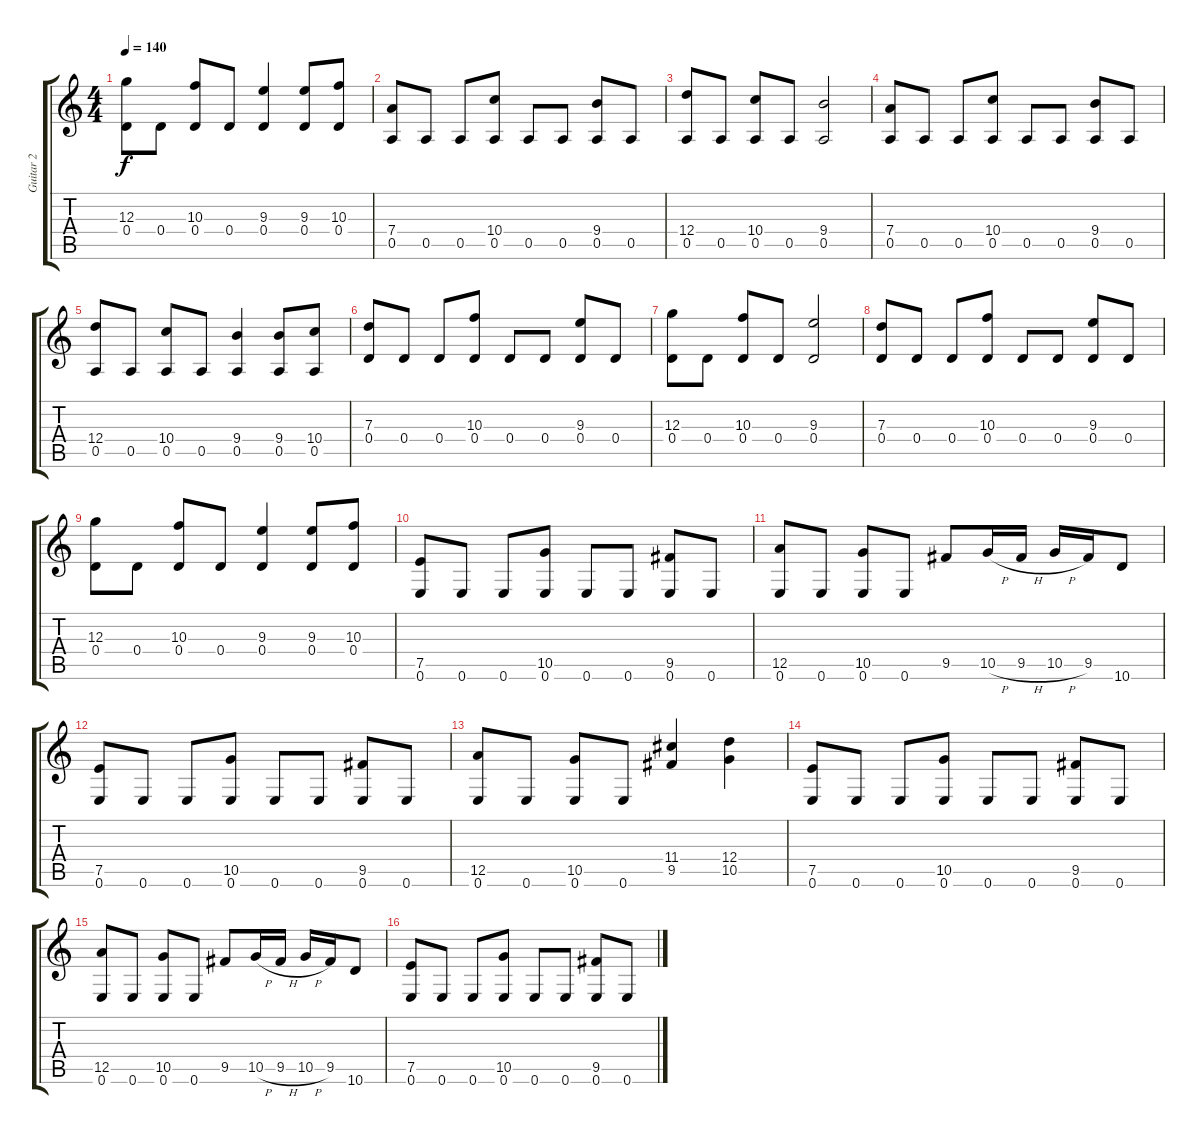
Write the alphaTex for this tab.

\track ("Guitar 2" "Guitar 2") {instrument distortionguitar}
\staff {score tabs}
\tuning (E4 B3 G3 D3 A2 E2) {hide}
\ts (4 4)
\tempo 140
\clef g2
\ks c
(12.3 0.4).8{dy f} 0.4.8 (10.3 0.4).8 0.4.8 (9.3 0.4).4 (9.3 0.4).8 (10.3 0.4).8 |
(7.4 0.5).8 0.5.8 0.5.8 (10.4 0.5).8 0.5.8 0.5.8 (9.4 0.5).8 0.5.8 |
(12.4 0.5).8 0.5.8 (10.4 0.5).8 0.5.8 (9.4 0.5).2 |
(7.4 0.5).8 0.5.8 0.5.8 (10.4 0.5).8 0.5.8 0.5.8 (9.4 0.5).8 0.5.8 |
(12.4 0.5).8 0.5.8 (10.4 0.5).8 0.5.8 (9.4 0.5).4 (9.4 0.5).8 (10.4 0.5).8 |
(7.3 0.4).8 0.4.8 0.4.8 (10.3 0.4).8 0.4.8 0.4.8 (9.3 0.4).8 0.4.8 |
(12.3 0.4).8 0.4.8 (10.3 0.4).8 0.4.8 (9.3 0.4).2 |
(7.3 0.4).8 0.4.8 0.4.8 (10.3 0.4).8 0.4.8 0.4.8 (9.3 0.4).8 0.4.8 |
(12.3 0.4).8 0.4.8 (10.3 0.4).8 0.4.8 (9.3 0.4).4 (9.3 0.4).8 (10.3 0.4).8 |
(7.5 0.6).8 0.6.8 0.6.8 (10.5 0.6).8 0.6.8 0.6.8 (9.5 0.6).8 0.6.8 |
(12.5 0.6).8 0.6.8 (10.5 0.6).8 0.6.8 9.5.8 10.5{h}.16 9.5{h}.16 10.5{h}.16 9.5.16 10.6.8 |
(7.5 0.6).8 0.6.8 0.6.8 (10.5 0.6).8 0.6.8 0.6.8 (9.5 0.6).8 0.6.8 |
(12.5 0.6).8 0.6.8 (10.5 0.6).8 0.6.8 (11.4 9.5).4 (12.4 10.5).4 |
(7.5 0.6).8 0.6.8 0.6.8 (10.5 0.6).8 0.6.8 0.6.8 (9.5 0.6).8 0.6.8 |
(12.5 0.6).8 0.6.8 (10.5 0.6).8 0.6.8 9.5.8 10.5{h}.16 9.5{h}.16 10.5{h}.16 9.5.16 10.6.8 |
(7.5 0.6).8 0.6.8 0.6.8 (10.5 0.6).8 0.6.8 0.6.8 (9.5 0.6).8 0.6.8
